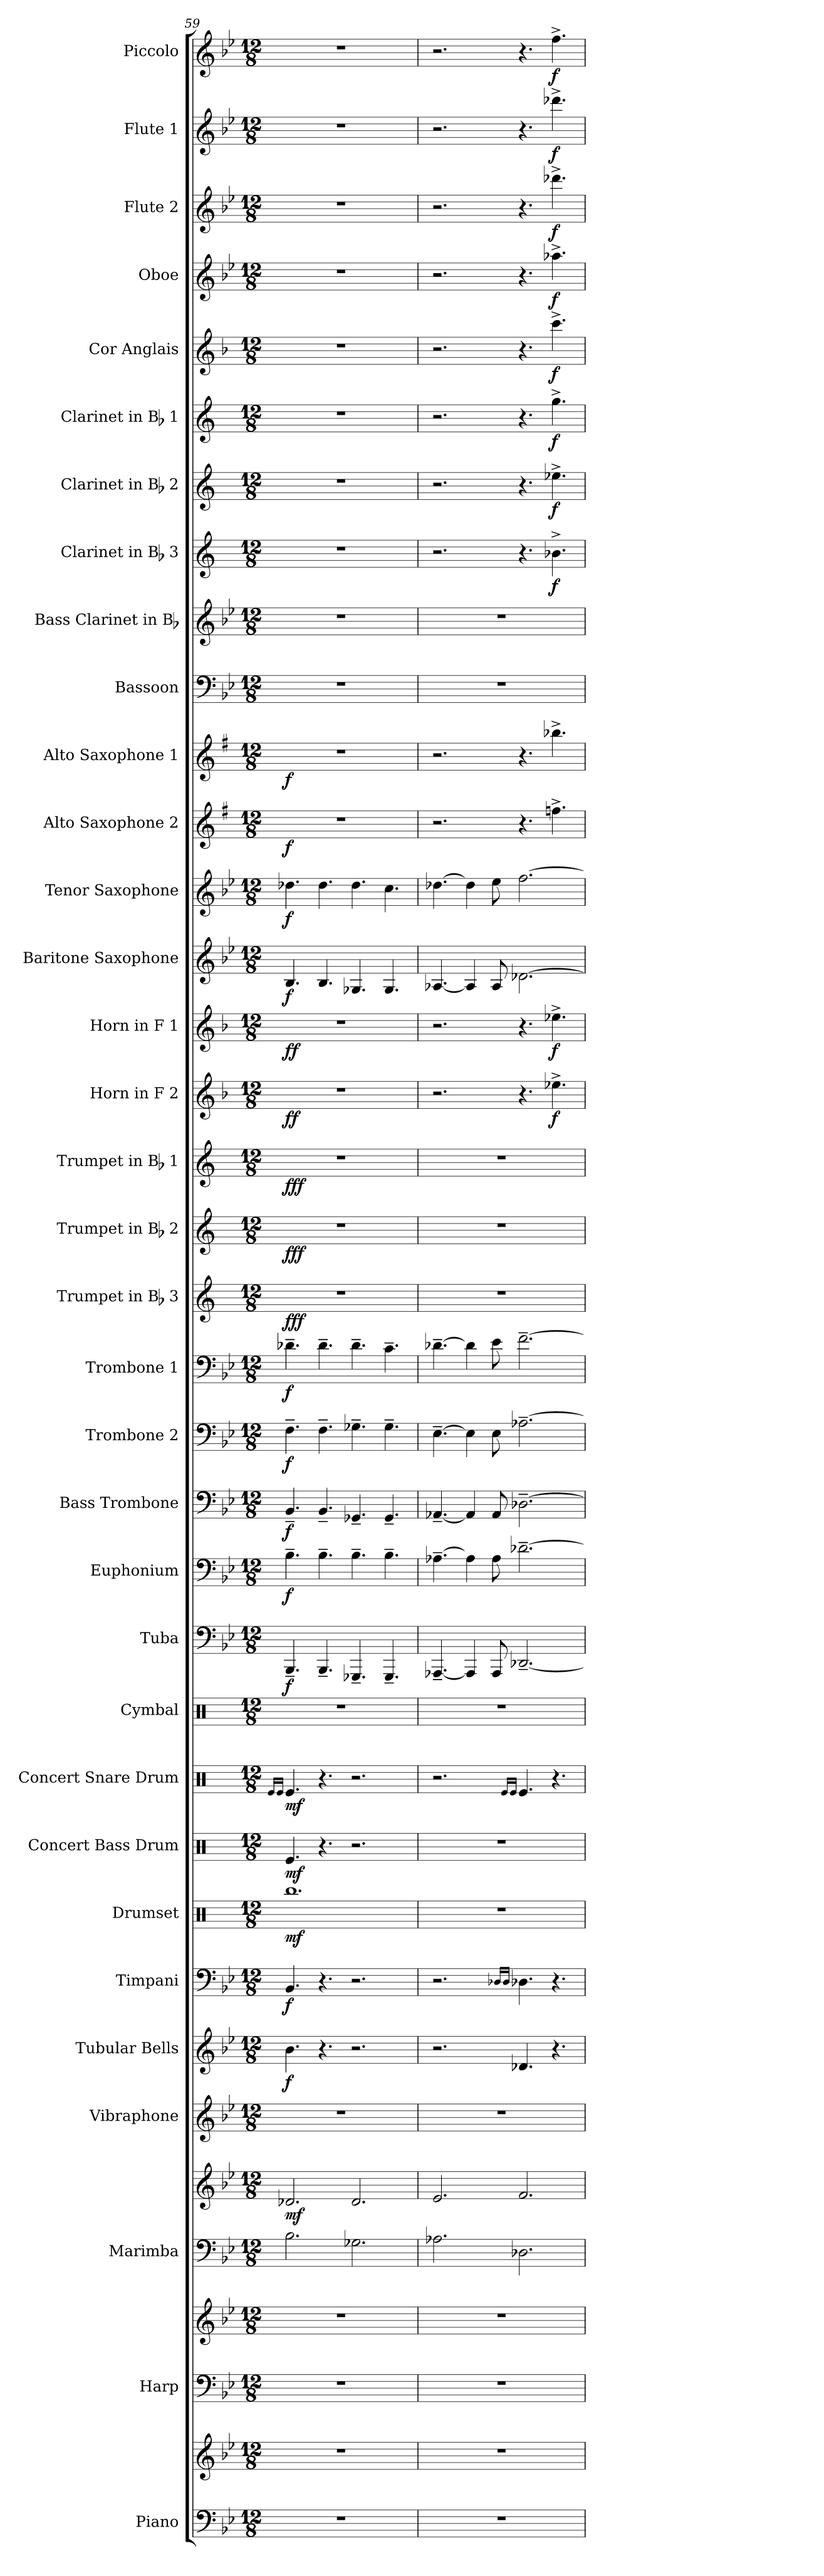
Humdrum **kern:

**kern	**kern	**kern	**kern	**kern	**kern	**dynam	**kern	**kern	**dynam	**kern	**dynam	**kern	**dynam	**kern	**dynam	**kern	**dynam	**kern	**kern	**dynam	**kern	**dynam	**kern	**dynam	**kern	**dynam	**kern	**dynam	**kern	**dynam	**kern	**dynam	**kern	**dynam	**kern	**dynam	**kern	**dynam	**kern	**dynam	**kern	**dynam	**kern	**dynam	**kern	**dynam	**kern	**kern	**kern	**dynam	**kern	**dynam	**kern	**dynam	**kern	**dynam	**kern	**dynam	**kern	**dynam	**kern	**dynam	**kern	**dynam
*part34	*part34	*part33	*part33	*part32	*part32	*part32	*part31	*part30	*part30	*part29	*part29	*part28	*part28	*part27	*part27	*part26	*part26	*part25	*part24	*part24	*part23	*part23	*part22	*part22	*part21	*part21	*part20	*part20	*part19	*part19	*part18	*part18	*part17	*part17	*part16	*part16	*part15	*part15	*part14	*part14	*part13	*part13	*part12	*part12	*part11	*part11	*part10	*part9	*part8	*part8	*part7	*part7	*part6	*part6	*part5	*part5	*part4	*part4	*part3	*part3	*part2	*part2	*part1	*part1
*staff37	*staff36	*staff35	*staff34	*staff33	*staff32	*staff32/33	*staff31	*staff30	*staff30	*staff29	*staff29	*staff28	*staff28	*staff27	*staff27	*staff26	*staff26	*staff25	*staff24	*staff24	*staff23	*staff23	*staff22	*staff22	*staff21	*staff21	*staff20	*staff20	*staff19	*staff19	*staff18	*staff18	*staff17	*staff17	*staff16	*staff16	*staff15	*staff15	*staff14	*staff14	*staff13	*staff13	*staff12	*staff12	*staff11	*staff11	*staff10	*staff9	*staff8	*staff8	*staff7	*staff7	*staff6	*staff6	*staff5	*staff5	*staff4	*staff4	*staff3	*staff3	*staff2	*staff2	*staff1	*staff1
*I"Piano	*	*I"Harp	*	*I"Marimba	*	*	*I"Vibraphone	*I"Tubular Bells	*	*I"Timpani	*	*I"Drumset	*	*I"Concert Bass Drum	*	*I"Concert Snare Drum	*	*I"Cymbal	*I"Tuba	*	*I"Euphonium	*	*I"Bass Trombone	*	*I"Trombone 2	*	*I"Trombone 1	*	*I"Trumpet in Bb 3	*	*I"Trumpet in Bb 2	*	*I"Trumpet in Bb 1	*	*I"Horn in F 2	*	*I"Horn in F 1	*	*I"Baritone Saxophone	*	*I"Tenor Saxophone	*	*I"Alto Saxophone 2	*	*I"Alto Saxophone 1	*	*I"Bassoon	*I"Bass Clarinet in Bb	*I"Clarinet in Bb 3	*	*I"Clarinet in Bb 2	*	*I"Clarinet in Bb 1	*	*I"Cor Anglais	*	*I"Oboe	*	*I"Flute 2	*	*I"Flute 1	*	*I"Piccolo	*
*I'Pno.	*	*I'Hp.	*	*I'Mar.	*	*	*I'Vib.	*I'Tub. B.	*	*I'Timp.	*	*I'D. Set	*	*I'Con. BD	*	*I'Con. Sn.	*	*I'Cym.	*I'Tba.	*	*I'Euph.	*	*I'B. Tbn.	*	*I'Tbn. 2	*	*I'Tbn. 1	*	*I'Tpt. 3	*	*I'Tpt. 2	*	*I'Tpt. 1	*	*I'Hn. 2	*	*I'Hn. 1	*	*I'Bari. Sax.	*	*I'Ten. Sax.	*	*I'Alto Sax. 2	*	*I'Alto Sax. 1	*	*I'Bsn.	*I'B. Cl.	*I'Cl. 3	*	*I'Cl. 2	*	*I'Cl. 1	*	*I'C. A.	*	*I'Ob.	*	*I'Fl. 2	*	*I'Fl. 1	*	*I'Picc.	*
*clefF4	*clefG2	*clefF4	*clefG2	*clefF4	*clefG2	*	*clefG2	*clefG2	*	*clefF4	*	*clefX	*	*clefX	*	*clefX	*	*clefX	*clefF4	*	*clefF4	*	*clefF4	*	*clefF4	*	*clefF4	*	*clefG2	*	*clefG2	*	*clefG2	*	*clefG2	*	*clefG2	*	*clefG2	*	*clefG2	*	*clefG2	*	*clefG2	*	*clefF4	*clefG2	*clefG2	*	*clefG2	*	*clefG2	*	*clefG2	*	*clefG2	*	*clefG2	*	*clefG2	*	*clefG2	*
*	*	*	*	*	*	*	*	*	*	*	*	*	*	*	*	*	*	*	*	*	*	*	*	*	*	*	*	*	*ITrd1c2	*	*ITrd1c2	*	*ITrd1c2	*	*ITrd4c7	*	*ITrd4c7	*	*ITrd12c21	*	*ITrd8c14	*	*ITrd5c9	*	*ITrd5c9	*	*	*ITrd8c14	*ITrd1c2	*	*ITrd1c2	*	*ITrd1c2	*	*ITrd4c7	*	*	*	*	*	*	*	*ITrd-7c-12	*
*k[b-e-]	*k[b-e-]	*k[b-e-]	*k[b-e-]	*k[b-e-]	*k[b-e-]	*	*k[b-e-]	*k[b-e-]	*	*k[b-e-]	*	*k[]	*	*k[]	*	*k[]	*	*k[]	*k[b-e-]	*	*k[b-e-]	*	*k[b-e-]	*	*k[b-e-]	*	*k[b-e-]	*	*k[b-e-]	*	*k[b-e-]	*	*k[b-e-]	*	*k[b-e-]	*	*k[b-e-]	*	*k[b-e-]	*	*k[b-e-]	*	*k[b-e-]	*	*k[b-e-]	*	*k[b-e-]	*k[b-e-]	*k[b-e-]	*	*k[b-e-]	*	*k[b-e-]	*	*k[b-e-]	*	*k[b-e-]	*	*k[b-e-]	*	*k[b-e-]	*	*k[b-e-]	*
*B-:	*B-:	*B-:	*B-:	*B-:	*B-:	*	*B-:	*B-:	*	*B-:	*	*	*	*	*	*	*	*	*B-:	*	*B-:	*	*B-:	*	*B-:	*	*B-:	*	*	*	*	*	*	*	*B-:	*	*B-:	*	*B-:	*	*	*	*B-:	*	*B-:	*	*B-:	*	*	*	*	*	*	*	*B-:	*	*B-:	*	*B-:	*	*B-:	*	*B-:	*
*M12/8	*M12/8	*M12/8	*M12/8	*M12/8	*M12/8	*	*M12/8	*M12/8	*	*M12/8	*	*M12/8	*	*M12/8	*	*M12/8	*	*M12/8	*M12/8	*	*M12/8	*	*M12/8	*	*M12/8	*	*M12/8	*	*M12/8	*	*M12/8	*	*M12/8	*	*M12/8	*	*M12/8	*	*M12/8	*	*M12/8	*	*M12/8	*	*M12/8	*	*M12/8	*M12/8	*M12/8	*	*M12/8	*	*M12/8	*	*M12/8	*	*M12/8	*	*M12/8	*	*M12/8	*	*M12/8	*
=59	=59	=59	=59	=59	=59	=59	=59	=59	=59	=59	=59	=59	=59	=59	=59	=59	=59	=59	=59	=59	=59	=59	=59	=59	=59	=59	=59	=59	=59	=59	=59	=59	=59	=59	=59	=59	=59	=59	=59	=59	=59	=59	=59	=59	=59	=59	=59	=59	=59	=59	=59	=59	=59	=59	=59	=59	=59	=59	=59	=59	=59	=59	=59	=59
.	.	.	.	.	.	.	.	.	.	.	.	.	.	.	.	16qRe/LL	.	.	.	.	.	.	.	.	.	.	.	.	.	.	.	.	.	.	.	.	.	.	.	.	.	.	.	.	.	.	.	.	.	.	.	.	.	.	.	.	.	.	.	.	.	.	.	.
.	.	.	.	.	.	.	.	.	.	.	.	.	.	.	.	16qRe/JJ	.	.	.	.	.	.	.	.	.	.	.	.	.	.	.	.	.	.	.	.	.	.	.	.	.	.	.	.	.	.	.	.	.	.	.	.	.	.	.	.	.	.	.	.	.	.	.	.
!	!	!	!	!	!	!LO:DY:b	!	!	!LO:DY:b	!	!LO:DY:b	!	!LO:DY:b	!	!LO:DY:b	!	!LO:DY:b	!	!	!LO:DY:b	!	!LO:DY:b	!	!LO:DY:b	!	!LO:DY:b	!	!LO:DY:b	!	!LO:DY:b	!	!LO:DY:b	!	!LO:DY:b	!	!LO:DY:b	!	!LO:DY:b	!	!LO:DY:b	!	!LO:DY:b	!	!LO:DY:b	!	!LO:DY:b	!	!	!	!	!	!	!	!	!	!	!	!	!	!	!	!	!	!
1.r	1.r	1.r	1.r	2.B-\	2.d-X/	mf	1.r	4.b-\	f	4.BB-/	f	1.Rbb	mf	4.Re/	mf	4.Re/	mf	1.r	4.BBB-~/	f	4.B-~\	f	4.BB-~/	f	4.F~\	f	4.d-X~\	f	1.r	fff	1.r	fff	1.r	fff	1.r	ff	1.r	ff	4.BB-/	f	4.d-X\	f	1.r	f	1.r	f	1.r	1.r	1.r	.	1.r	.	1.r	.	1.r	.	1.r	.	1.r	.	1.r	.	1.r	.
.	.	.	.	.	.	.	.	4.r	.	4.r	.	.	.	4.r	.	4.r	.	.	4.BBB-~/	.	4.B-~\	.	4.BB-~/	.	4.F~\	.	4.d-~\	.	.	.	.	.	.	.	.	.	.	.	4.BB-/	.	4.d-\	.	.	.	.	.	.	.	.	.	.	.	.	.	.	.	.	.	.	.	.	.	.	.
.	.	.	.	2.G-X\	2.d-/	.	.	2.r	.	2.r	.	.	.	2.r	.	2.r	.	.	4.GGG-X~/	.	4.B-~\	.	4.GG-X~/	.	4.G-X~\	.	4.d-~\	.	.	.	.	.	.	.	.	.	.	.	4.GG-X/	.	4.d-\	.	.	.	.	.	.	.	.	.	.	.	.	.	.	.	.	.	.	.	.	.	.	.
.	.	.	.	.	.	.	.	.	.	.	.	.	.	.	.	.	.	.	4.GGG-~/	.	4.B-~\	.	4.GG-~/	.	4.G-~\	.	4.c~\	.	.	.	.	.	.	.	.	.	.	.	4.GG-/	.	4.c\	.	.	.	.	.	.	.	.	.	.	.	.	.	.	.	.	.	.	.	.	.	.	.
=60	=60	=60	=60	=60	=60	=60	=60	=60	=60	=60	=60	=60	=60	=60	=60	=60	=60	=60	=60	=60	=60	=60	=60	=60	=60	=60	=60	=60	=60	=60	=60	=60	=60	=60	=60	=60	=60	=60	=60	=60	=60	=60	=60	=60	=60	=60	=60	=60	=60	=60	=60	=60	=60	=60	=60	=60	=60	=60	=60	=60	=60	=60	=60	=60
1.r	1.r	1.r	1.r	2.A-X\	2.e-/	.	1.r	2.r	.	2.r	.	1.r	.	1.r	.	2.r	.	1.r	[4.AAA-X~/	.	[4.A-X~\	.	[4.AA-X~/	.	[4.E-~\	.	[4.d-X~\	.	1.r	.	1.r	.	1.r	.	2.r	.	2.r	.	[4.AA-X/	.	[4.d-X\	.	2.r	.	2.r	.	1.r	1.r	2.r	.	2.r	.	2.r	.	2.r	.	2.r	.	2.r	.	2.r	.	2.r	.
.	.	.	.	.	.	.	.	.	.	.	.	.	.	.	.	.	.	.	4AAA-/]	.	4A-\]	.	4AA-/]	.	4E-\]	.	4d-\]	.	.	.	.	.	.	.	.	.	.	.	4AA-/]	.	4d-\]	.	.	.	.	.	.	.	.	.	.	.	.	.	.	.	.	.	.	.	.	.	.	.
.	.	.	.	.	.	.	.	.	.	.	.	.	.	.	.	.	.	.	8AAA-/	.	8A-\	.	8AA-/	.	8E-\	.	8e-\	.	.	.	.	.	.	.	.	.	.	.	8AA-/	.	8e-\	.	.	.	.	.	.	.	.	.	.	.	.	.	.	.	.	.	.	.	.	.	.	.
.	.	.	.	.	.	.	.	.	.	16qD-X/LL	.	.	.	.	.	16qRe/LL	.	.	.	.	.	.	.	.	.	.	.	.	.	.	.	.	.	.	.	.	.	.	.	.	.	.	.	.	.	.	.	.	.	.	.	.	.	.	.	.	.	.	.	.	.	.	.	.
.	.	.	.	.	.	.	.	.	.	16qD-/JJ	.	.	.	.	.	16qRe/JJ	.	.	.	.	.	.	.	.	.	.	.	.	.	.	.	.	.	.	.	.	.	.	.	.	.	.	.	.	.	.	.	.	.	.	.	.	.	.	.	.	.	.	.	.	.	.	.	.
.	.	.	.	2.D-X\	2.f/	.	.	4.d-X/	.	4.D-\	.	.	.	.	.	4.Re/	.	.	[2.DD-X~/	.	[2.d-X~\	.	[2.D-X~\	.	[2.A-X~\	.	[2.f~\	.	.	.	.	.	.	.	4.r	.	4.r	.	[2.D-X\	.	[2.f\	.	4.r	.	4.r	.	.	.	4.r	.	4.r	.	4.r	.	4.r	.	4.r	.	4.r	.	4.r	.	4.r	.
!	!	!	!	!	!	!	!	!	!	!	!	!	!	!	!	!	!	!	!	!	!	!	!	!	!	!	!	!	!	!	!	!	!	!	!	!LO:DY:b	!	!LO:DY:b	!	!	!	!	!	!	!	!	!	!	!	!LO:DY:b	!	!LO:DY:b	!	!LO:DY:b	!	!LO:DY:b	!	!LO:DY:b	!	!LO:DY:b	!	!LO:DY:b	!	!LO:DY:b
.	.	.	.	.	.	.	.	4.r	.	4.r	.	.	.	.	.	4.r	.	.	.	.	.	.	.	.	.	.	.	.	.	.	.	.	.	.	4.a-X^\	f	4.a-X^\	f	.	.	.	.	4.a-X^\	.	4.dd-X^\	.	.	.	4.a-X^\	f	4.dd-X^\	f	4.ff^\	f	4.ff^\	f	4.aa-X^\	f	4.ddd-X^\	f	4.ddd-X^\	f	4.fff^\	f
=	=	=	=	=	=	=	=	=	=	=	=	=	=	=	=	=	=	=	=	=	=	=	=	=	=	=	=	=	=	=	=	=	=	=	=	=	=	=	=	=	=	=	=	=	=	=	=	=	=	=	=	=	=	=	=	=	=	=	=	=	=	=	=	=
*-	*-	*-	*-	*-	*-	*-	*-	*-	*-	*-	*-	*-	*-	*-	*-	*-	*-	*-	*-	*-	*-	*-	*-	*-	*-	*-	*-	*-	*-	*-	*-	*-	*-	*-	*-	*-	*-	*-	*-	*-	*-	*-	*-	*-	*-	*-	*-	*-	*-	*-	*-	*-	*-	*-	*-	*-	*-	*-	*-	*-	*-	*-	*-	*-
